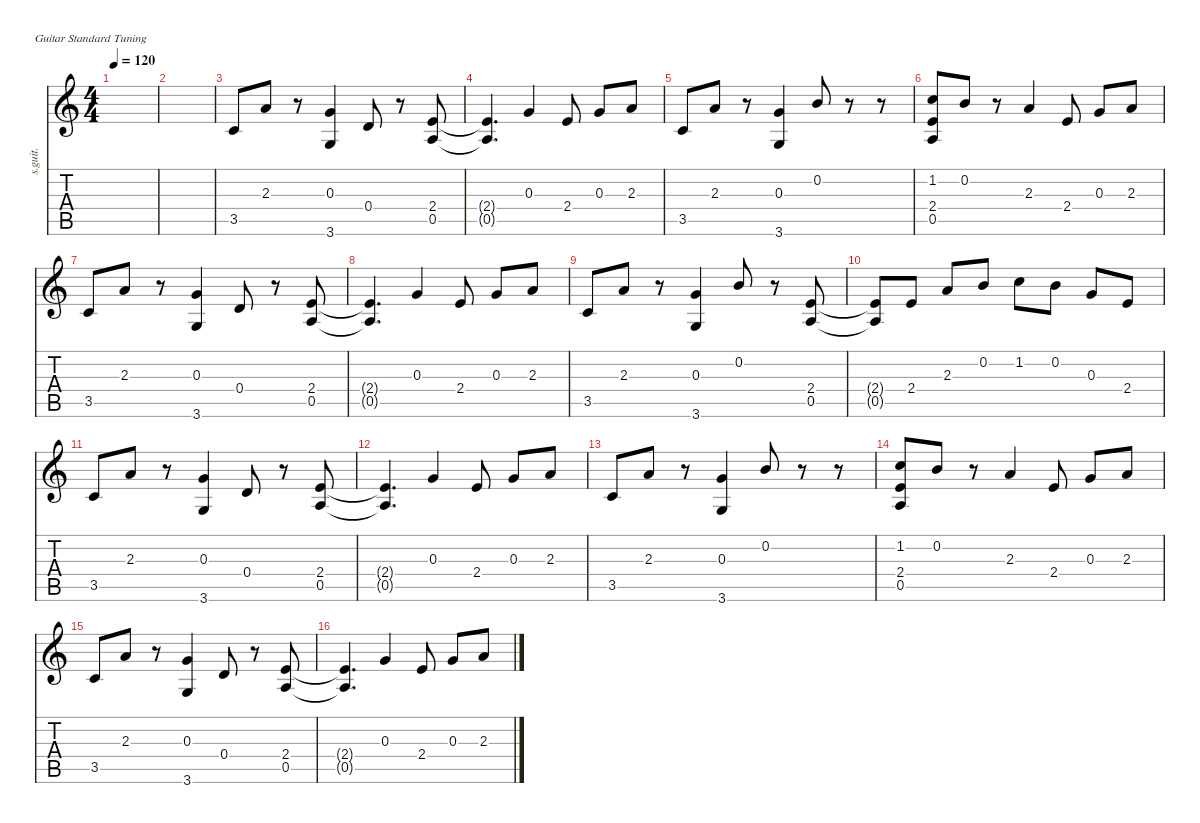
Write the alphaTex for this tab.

\defaultSystemsLayout 4
\hideDynamics
\bracketExtendMode nobrackets
\otherSystemsTrackNameOrientation horizontal
\track ("Steel Guitar" "s.guit.") {instrument acousticguitarsteel}
\staff {score tabs}
\tuning (E4 B3 G3 D3 A2 E2)
\ts (4 4)
\tempo 120
\clef g2
\ks c
|
|
3.5.8{beam Up} 2.3.8{beam Up} r.8{beam Up} (3.6 0.3).4{beam Up} 0.4.8{beam Up} r.8{beam Up} (2.4 0.5).8{beam Up} |
(2.4{t} 0.5{t}).4{d beam Up} 0.3.4{beam Up} 2.4.8{beam Up} 0.3.8{beam Up} 2.3.8{beam Up} |
3.5.8{beam Up} 2.3.8{beam Up} r.8{beam Up} (3.6 0.3).4{beam Up} 0.2.8{beam Up} r.8{beam Up} r.8{beam Up} |
(2.4 0.5 1.2).8{beam Up} 0.2.8{beam Up} r.8{beam Up} 2.3.4{beam Up} 2.4.8{beam Up} 0.3.8{beam Up} 2.3.8{beam Up} |
3.5.8{beam Up} 2.3.8{beam Up} r.8{beam Up} (3.6 0.3).4{beam Up} 0.4.8{beam Up} r.8{beam Up} (2.4 0.5).8{beam Up} |
(2.4{t} 0.5{t}).4{d beam Up} 0.3.4{beam Up} 2.4.8{beam Up} 0.3.8{beam Up} 2.3.8{beam Up} |
3.5.8{beam Up} 2.3.8{beam Up} r.8{beam Up} (3.6 0.3).4{beam Up} 0.2.8{beam Up} r.8{beam Up} (0.5 2.4).8{beam Up} |
(2.4{t} 0.5{t}).8{beam Up} 2.4.8{beam Up} 2.3.8{beam Up} 0.2.8{beam Up} 1.2.8{beam Down} 0.2.8{beam Down} 0.3.8{beam Up} 2.4.8{beam Up} |
3.5.8{beam Up} 2.3.8{beam Up} r.8{beam Up} (3.6 0.3).4{beam Up} 0.4.8{beam Up} r.8{beam Up} (2.4 0.5).8{beam Up} |
(2.4{t} 0.5{t}).4{d beam Up} 0.3.4{beam Up} 2.4.8{beam Up} 0.3.8{beam Up} 2.3.8{beam Up} |
3.5.8{beam Up} 2.3.8{beam Up} r.8{beam Up} (3.6 0.3).4{beam Up} 0.2.8{beam Up} r.8{beam Up} r.8{beam Up} |
(2.4 0.5 1.2).8{beam Up} 0.2.8{beam Up} r.8{beam Up} 2.3.4{beam Up} 2.4.8{beam Up} 0.3.8{beam Up} 2.3.8{beam Up} |
3.5.8{beam Up} 2.3.8{beam Up} r.8{beam Up} (3.6 0.3).4{beam Up} 0.4.8{beam Up} r.8{beam Up} (2.4 0.5).8{beam Up} |
(2.4{t} 0.5{t}).4{d beam Up} 0.3.4{beam Up} 2.4.8{beam Up} 0.3.8{beam Up} 2.3.8{beam Up}
